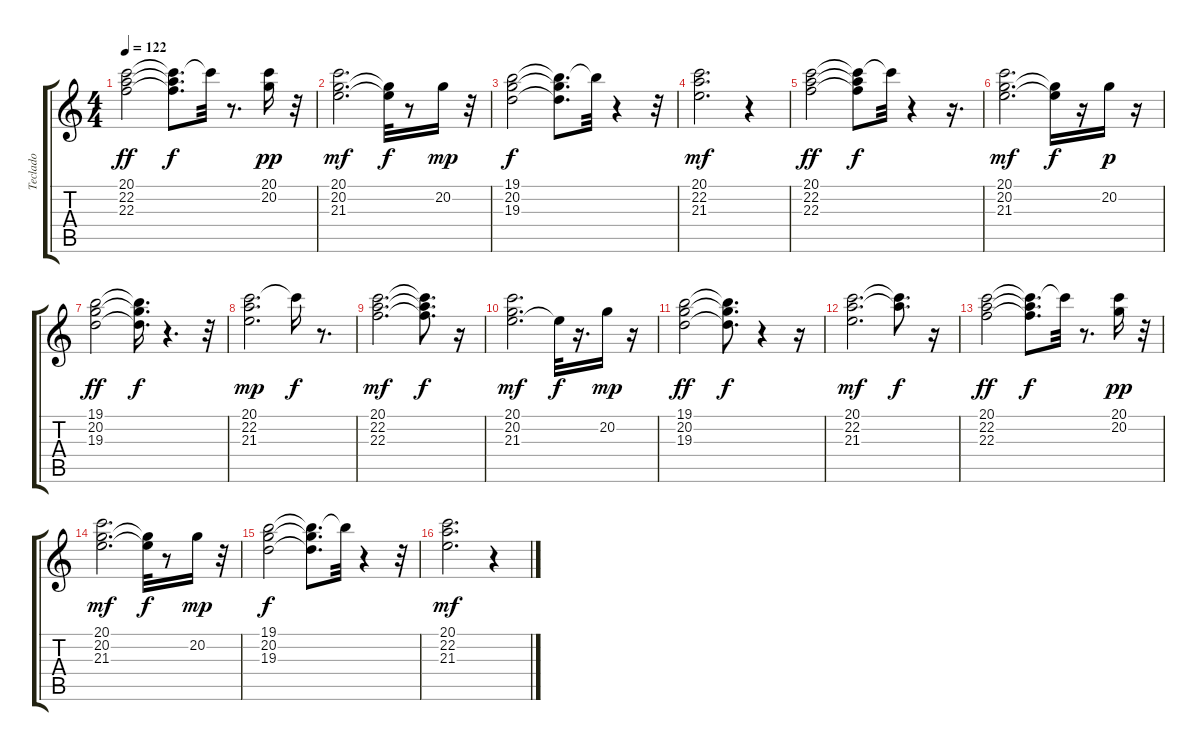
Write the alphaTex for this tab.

\track ("Teclado" "Teclado") {instrument rockorgan}
\staff {score tabs}
\tuning (E4 B3 G3 D3 A2 E2) {hide}
\ts (4 4)
\tempo 122
\clef g2
\ks c
(20.1 22.2 22.3).2{dy ff} (20.1{t} 22.2{t} 22.3{t}).8{d dy f} 20.1{t}.32 r.8{d} (20.1 20.2).16{dy pp} r.32 |
(20.1 20.2 21.3).2{d dy mf} (20.2{t} 21.3{t}).32{dy f} r.8 20.2.16{dy mp} r.32 |
(19.1 20.2 19.3).2{dy f} (19.1{t} 20.2{t} 19.3{t}).8{d} 19.1{t}.32 r.4 r.32 |
(20.1 22.2 21.3).2{d dy mf} r.4 |
(20.1 22.2 22.3).2{dy ff} (20.1{t} 22.2{t} 22.3{t}).8{dy f} 20.1{t}.32 r.4 r.16{d} |
(20.1 20.2 21.3).2{d dy mf} (20.2{t} 21.3{t}).16{dy f} r.16 20.2.16{dy p} r.16 |
(19.1 20.2 19.3).2{dy ff} (19.1{t} 20.2{t} 19.3{t}).16{d dy f} r.4{d} r.32 |
(20.1 22.2 21.3).2{d dy mp} 20.1{t}.16{dy f} r.8{d} |
(20.1 22.2 22.3).2{d dy mf} (20.1{t} 22.2{t} 22.3{t}).8{d dy f} r.16 |
(20.1 20.2 21.3).2{d dy mf} 21.3{t}.32{dy f} r.16{d} 20.2.16{dy mp} r.16 |
(19.1 20.2 19.3).2{dy ff} (19.1{t} 20.2{t} 19.3{t}).8{d dy f} r.4 r.16 |
(20.1 22.2 21.3).2{d dy mf} (20.1{t} 22.2{t}).8{d dy f} r.16 |
(20.1 22.2 22.3).2{dy ff} (20.1{t} 22.2{t} 22.3{t}).8{d dy f} 20.1{t}.32 r.8{d} (20.1 20.2).16{dy pp} r.32 |
(20.1 20.2 21.3).2{d dy mf} (20.2{t} 21.3{t}).32{dy f} r.8 20.2.16{dy mp} r.32 |
(19.1 20.2 19.3).2{dy f} (19.1{t} 20.2{t} 19.3{t}).8{d} 19.1{t}.32 r.4 r.32 |
(20.1 22.2 21.3).2{d dy mf} r.4
